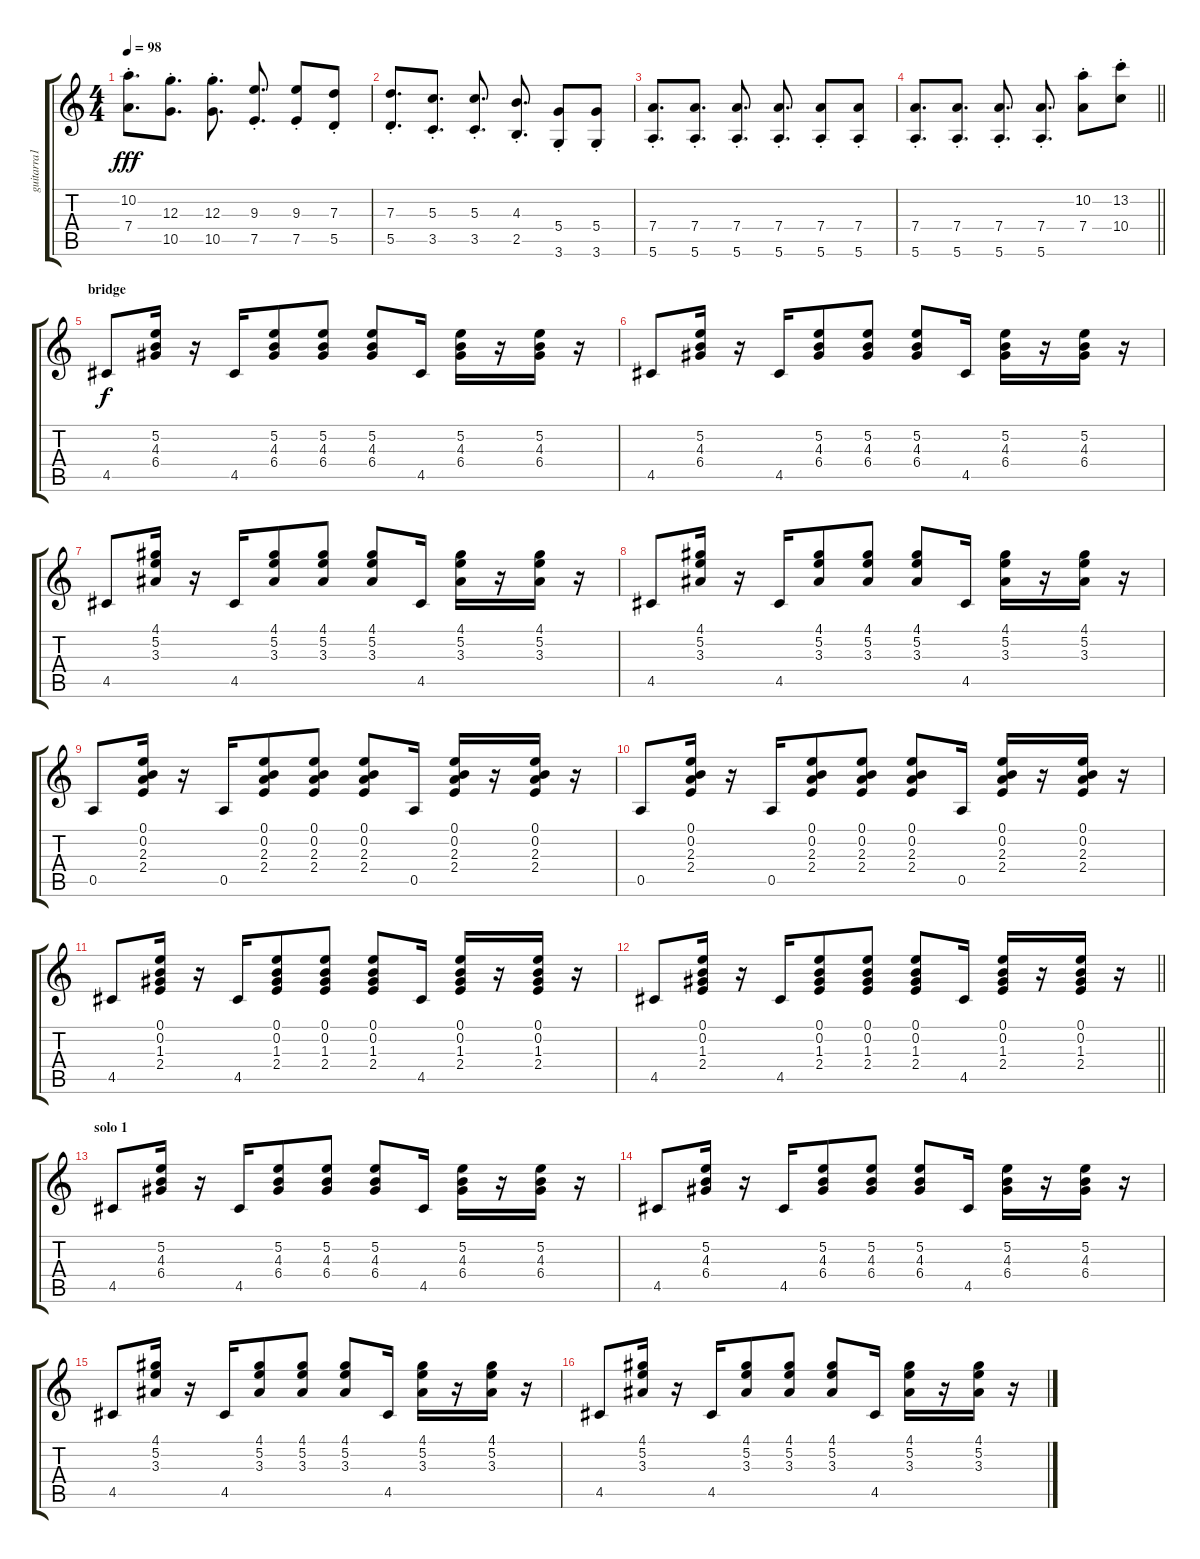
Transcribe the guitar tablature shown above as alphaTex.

\track ("guitarra1" "guitarra1") {instrument acousticguitarsteel}
\staff {score tabs}
\tuning (E4 B3 G3 D3 A2 E2) {hide}
\ts (4 4)
\tempo 98
\clef g2
\ks c
(10.2{st} 7.4{st}).8{d dy fff} (12.3{st} 10.5{st}).8{d} (12.3{st} 10.5{st}).8{d} (9.3{st} 7.5{st}).8{d} (9.3{st} 7.5{st}).8 (7.3{st} 5.5{st}).8 |
(7.3{st} 5.5{st}).8{d} (5.3{st} 3.5{st}).8{d} (5.3{st} 3.5{st}).8{d} (4.3{st} 2.5{st}).8{d} (5.4{st} 3.6{st}).8 (5.4{st} 3.6{st}).8 |
(7.4{st} 5.6{st}).8{d} (7.4{st} 5.6{st}).8{d} (7.4{st} 5.6{st}).8{d} (7.4{st} 5.6{st}).8{d} (7.4{st} 5.6{st}).8 (7.4{st} 5.6{st}).8 |
\barLineRight lightlight
(7.4{st} 5.6{st}).8{d} (7.4{st} 5.6{st}).8{d} (7.4{st} 5.6{st}).8{d} (7.4{st} 5.6{st}).8{d} (10.2{st} 7.4{st}).8 (13.2{st} 10.4{st}).8 |
\section ("" "bridge")
4.5.8{dy f} (5.2 4.3 6.4).16 r.16 4.5.16 (5.2 4.3 6.4).8 (5.2 4.3 6.4).8 (5.2 4.3 6.4).8 4.5.16 (5.2 4.3 6.4).16 r.16 (5.2 4.3 6.4).16 r.16 |
4.5.8 (5.2 4.3 6.4).16 r.16 4.5.16 (5.2 4.3 6.4).8 (5.2 4.3 6.4).8 (5.2 4.3 6.4).8 4.5.16 (5.2 4.3 6.4).16 r.16 (5.2 4.3 6.4).16 r.16 |
4.5.8 (4.1 5.2 3.3).16 r.16 4.5.16 (4.1 5.2 3.3).8 (4.1 5.2 3.3).8 (4.1 5.2 3.3).8 4.5.16 (4.1 5.2 3.3).16 r.16 (4.1 5.2 3.3).16 r.16 |
4.5.8 (4.1 5.2 3.3).16 r.16 4.5.16 (4.1 5.2 3.3).8 (4.1 5.2 3.3).8 (4.1 5.2 3.3).8 4.5.16 (4.1 5.2 3.3).16 r.16 (4.1 5.2 3.3).16 r.16 |
0.5.8 (0.1 0.2 2.3 2.4).16 r.16 0.5.16 (0.1 0.2 2.3 2.4).8 (0.1 0.2 2.3 2.4).8 (0.1 0.2 2.3 2.4).8 0.5.16 (0.1 0.2 2.3 2.4).16 r.16 (0.1 0.2 2.3 2.4).16 r.16 |
0.5.8 (0.1 0.2 2.3 2.4).16 r.16 0.5.16 (0.1 0.2 2.3 2.4).8 (0.1 0.2 2.3 2.4).8 (0.1 0.2 2.3 2.4).8 0.5.16 (0.1 0.2 2.3 2.4).16 r.16 (0.1 0.2 2.3 2.4).16 r.16 |
4.5.8 (0.1 0.2 1.3 2.4).16 r.16 4.5.16 (0.1 0.2 1.3 2.4).8 (0.1 0.2 1.3 2.4).8 (0.1 0.2 1.3 2.4).8 4.5.16 (0.1 0.2 1.3 2.4).16 r.16 (0.1 0.2 1.3 2.4).16 r.16 |
\barLineRight lightlight
4.5.8 (0.1 0.2 1.3 2.4).16 r.16 4.5.16 (0.1 0.2 1.3 2.4).8 (0.1 0.2 1.3 2.4).8 (0.1 0.2 1.3 2.4).8 4.5.16 (0.1 0.2 1.3 2.4).16 r.16 (0.1 0.2 1.3 2.4).16 r.16 |
\section ("" "solo 1")
4.5.8 (5.2 4.3 6.4).16 r.16 4.5.16 (5.2 4.3 6.4).8 (5.2 4.3 6.4).8 (5.2 4.3 6.4).8 4.5.16 (5.2 4.3 6.4).16 r.16 (5.2 4.3 6.4).16 r.16 |
4.5.8 (5.2 4.3 6.4).16 r.16 4.5.16 (5.2 4.3 6.4).8 (5.2 4.3 6.4).8 (5.2 4.3 6.4).8 4.5.16 (5.2 4.3 6.4).16 r.16 (5.2 4.3 6.4).16 r.16 |
4.5.8 (4.1 5.2 3.3).16 r.16 4.5.16 (4.1 5.2 3.3).8 (4.1 5.2 3.3).8 (4.1 5.2 3.3).8 4.5.16 (4.1 5.2 3.3).16 r.16 (4.1 5.2 3.3).16 r.16 |
4.5.8 (4.1 5.2 3.3).16 r.16 4.5.16 (4.1 5.2 3.3).8 (4.1 5.2 3.3).8 (4.1 5.2 3.3).8 4.5.16 (4.1 5.2 3.3).16 r.16 (4.1 5.2 3.3).16 r.16
